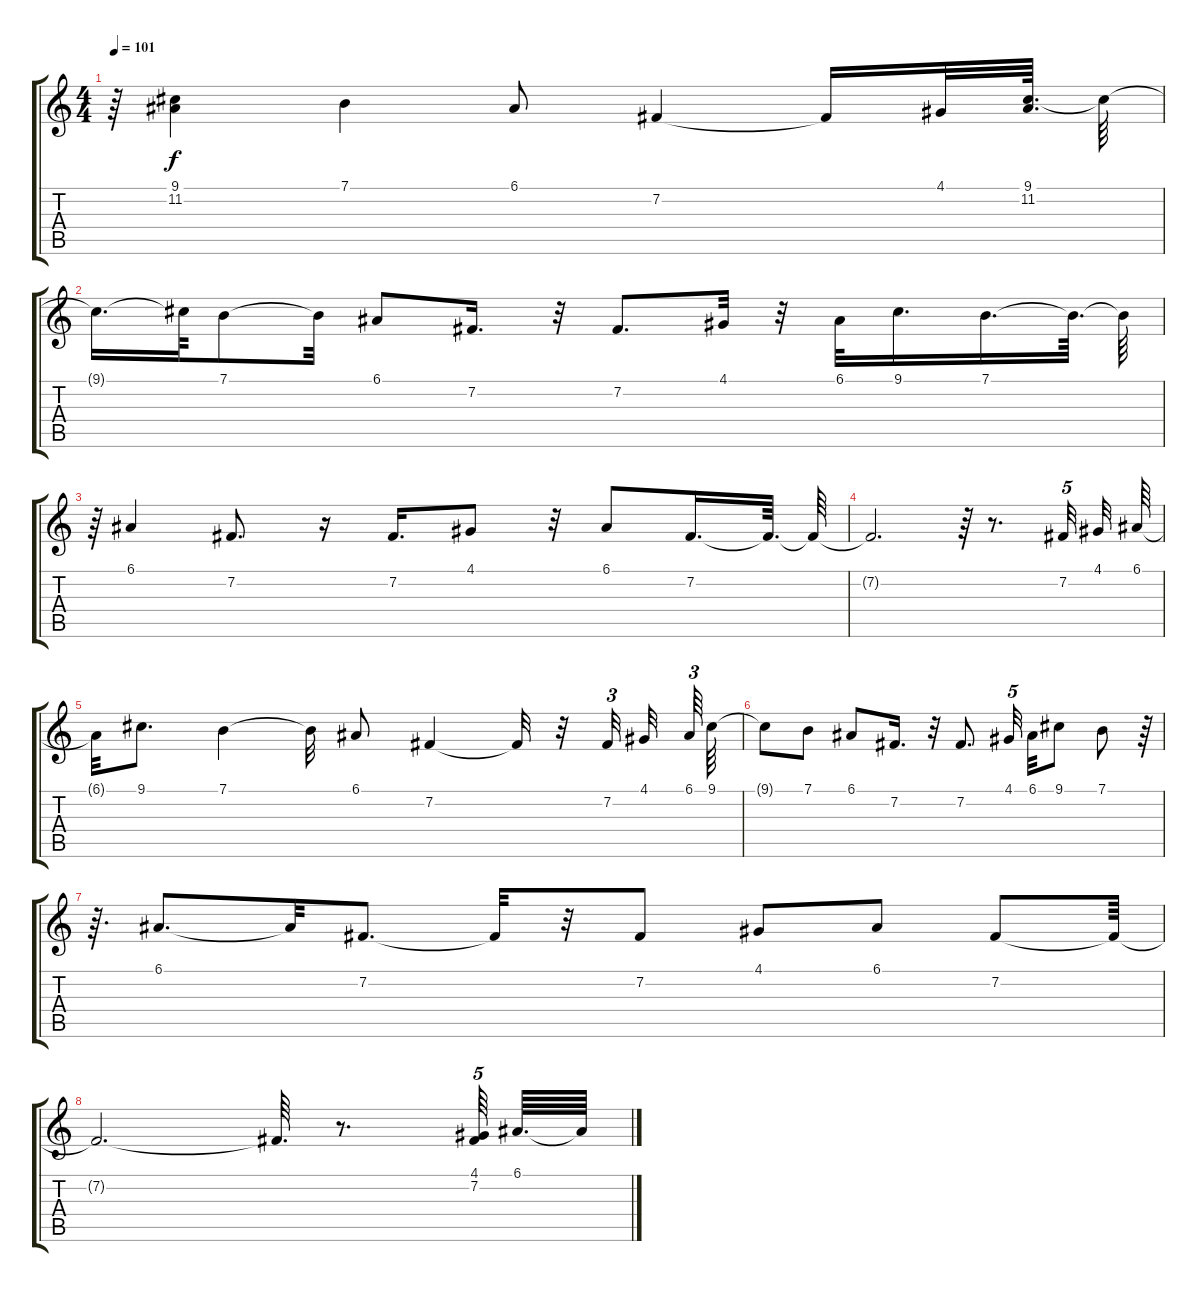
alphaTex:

\track "" {instrument recorder}
\staff {score tabs}
\tuning (E4 B3 G3 D3 A2 E2) {hide}
\ts (4 4)
\tempo 101
\clef g2
\ks c
r.64{dy f} (9.1 11.2).4 7.1.4 6.1.8 7.2.4 7.2{t}.16 4.1.32 (9.1 11.2).64{d} 9.1{t}.64 |
9.1{t}.16{d} 9.1{t}.64 7.1.8 7.1{t}.32 6.1.8 7.2.16{d} r.32 7.2.8{d} 4.1.32 r.32 6.1.32 9.1.16{d} 7.1.16{d} 7.1{t}.64{d} 7.1{t}.64 |
r.64 6.1.4 7.2.8{d} r.16 7.2.16{d} 4.1.8 r.32 6.1.8 7.2.16{d} 7.2{t}.64{d} 7.2{t}.64 |
7.2{t}.2{d} r.64 r.8{d} 7.2.32{tu (5 4)} 4.1.32 6.1.64 |
6.1{t}.32 9.1.8{d} 7.1.4 7.1{t}.32 6.1.8 7.2.4 7.2{t}.32 r.32 7.2.32{tu (3 2)} 4.1.32 6.1.64{tu (3 2)} 9.1.64 |
9.1{t}.8 7.1.8 6.1.8 7.2.16{d} r.32 7.2.8{d} 4.1.32{tu (5 4)} 6.1.32 9.1.8 7.1.8 r.64 |
r.64{d} 6.1.8{d} 6.1{t}.32 7.2.8{d} 7.2{t}.32 r.32 7.2.8 4.1.8 6.1.8 7.2.8 7.2{t}.64 |
7.2{t}.2{d} 7.2{t}.64{d} r.8{d} (4.1 7.2).64{tu (5 4)} 6.1.64{d} 6.1{t}.64
